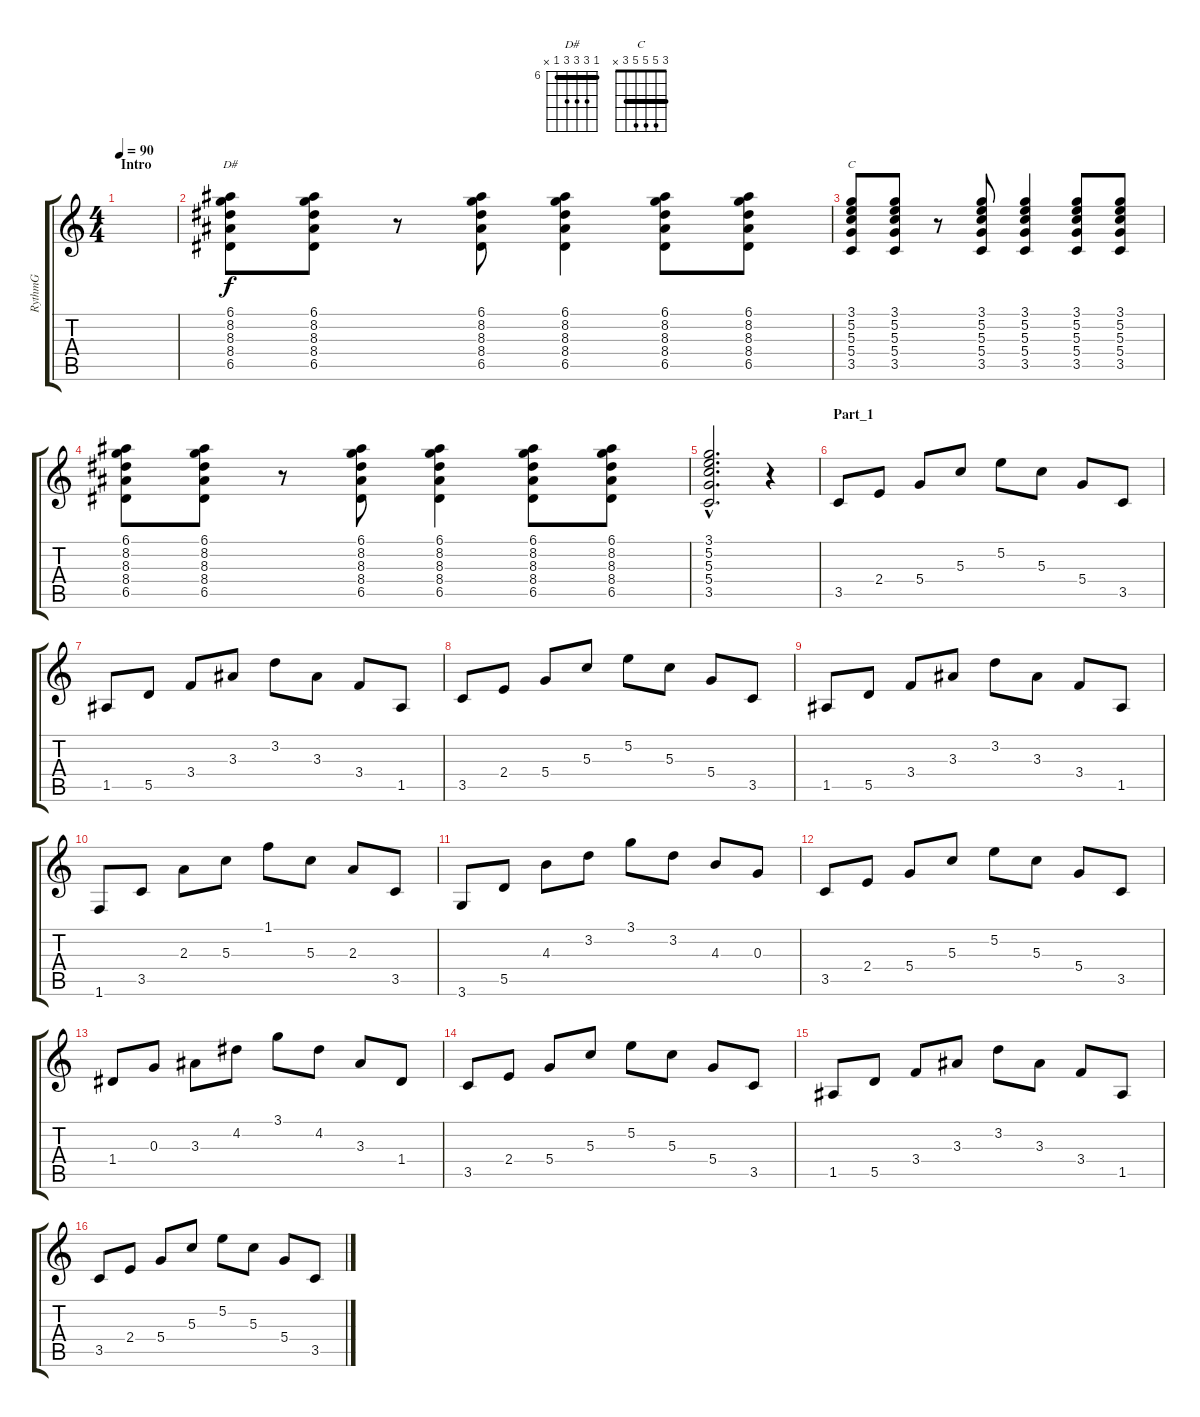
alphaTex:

\track ("RythmG" "RythmG") {instrument acousticguitarnylon}
\staff {score tabs}
\tuning (E4 B3 G3 D3 A2 E2) {hide}
\chord ("D#" 6 8 8 8 6 x) {firstfret 6 barre 6}
\chord ("C" 3 5 5 5 3 x) {barre 3}
\ts (4 4)
\section ("" "Intro")
\tempo 90
\clef g2
\ks c
|
(6.1 8.2 8.3 8.4 6.5).8{ch "D#"} (6.1 8.2 8.3 8.4 6.5).8 r.8 (6.1 8.2 8.3 8.4 6.5).8 (6.1 8.2 8.3 8.4 6.5).4 (6.1 8.2 8.3 8.4 6.5).8 (6.1 8.2 8.3 8.4 6.5).8 |
(3.1 5.2 5.3 5.4 3.5).8{ch "C"} (3.1 5.2 5.3 5.4 3.5).8 r.8 (3.1 5.2 5.3 5.4 3.5).8 (3.1 5.2 5.3 5.4 3.5).4 (3.1 5.2 5.3 5.4 3.5).8 (3.1 5.2 5.3 5.4 3.5).8 |
(6.1 8.2 8.3 8.4 6.5).8 (6.1 8.2 8.3 8.4 6.5).8 r.8 (6.1 8.2 8.3 8.4 6.5).8 (6.1 8.2 8.3 8.4 6.5).4 (6.1 8.2 8.3 8.4 6.5).8 (6.1 8.2 8.3 8.4 6.5).8 |
(3.1{hac} 5.2{hac} 5.3{hac} 5.4{hac} 3.5{hac}).2{d} r.4 |
\section ("" "Part_1")
3.5.8 2.4.8 5.4.8 5.3.8 5.2.8 5.3.8 5.4.8 3.5.8 |
1.5.8 5.5.8 3.4.8 3.3.8 3.2.8 3.3.8 3.4.8 1.5.8 |
3.5.8 2.4.8 5.4.8 5.3.8 5.2.8 5.3.8 5.4.8 3.5.8 |
1.5.8 5.5.8 3.4.8 3.3.8 3.2.8 3.3.8 3.4.8 1.5.8 |
1.6.8 3.5.8 2.3.8 5.3.8 1.1.8 5.3.8 2.3.8 3.5.8 |
3.6.8 5.5.8 4.3.8 3.2.8 3.1.8 3.2.8 4.3.8 0.3.8 |
3.5.8 2.4.8 5.4.8 5.3.8 5.2.8 5.3.8 5.4.8 3.5.8 |
1.4.8 0.3.8 3.3.8 4.2.8 3.1.8 4.2.8 3.3.8 1.4.8 |
3.5.8 2.4.8 5.4.8 5.3.8 5.2.8 5.3.8 5.4.8 3.5.8 |
1.5.8 5.5.8 3.4.8 3.3.8 3.2.8 3.3.8 3.4.8 1.5.8 |
3.5.8 2.4.8 5.4.8 5.3.8 5.2.8 5.3.8 5.4.8 3.5.8
